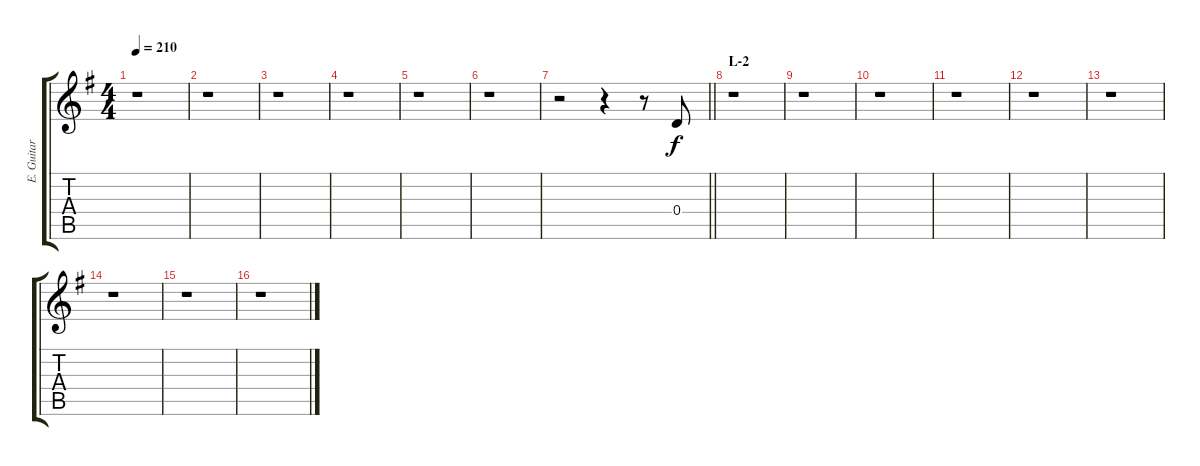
\track ("E. Guitar I" "E. Guitar ") {instrument overdrivenguitar}
\staff {score tabs}
\tuning (E4 B3 G3 D3 A2 D2) {hide}
\ts (4 4)
\tempo 210
\clef g2
\ks g
r.1{dy f} |
r.1 |
r.1 |
r.1 |
r.1 |
r.1 |
\barLineRight lightlight
r.2 r.4 r.8 0.4.8 |
\section ("" "L-2")
r.1 |
r.1 |
r.1 |
r.1 |
r.1 |
r.1 |
r.1 |
r.1 |
r.1
